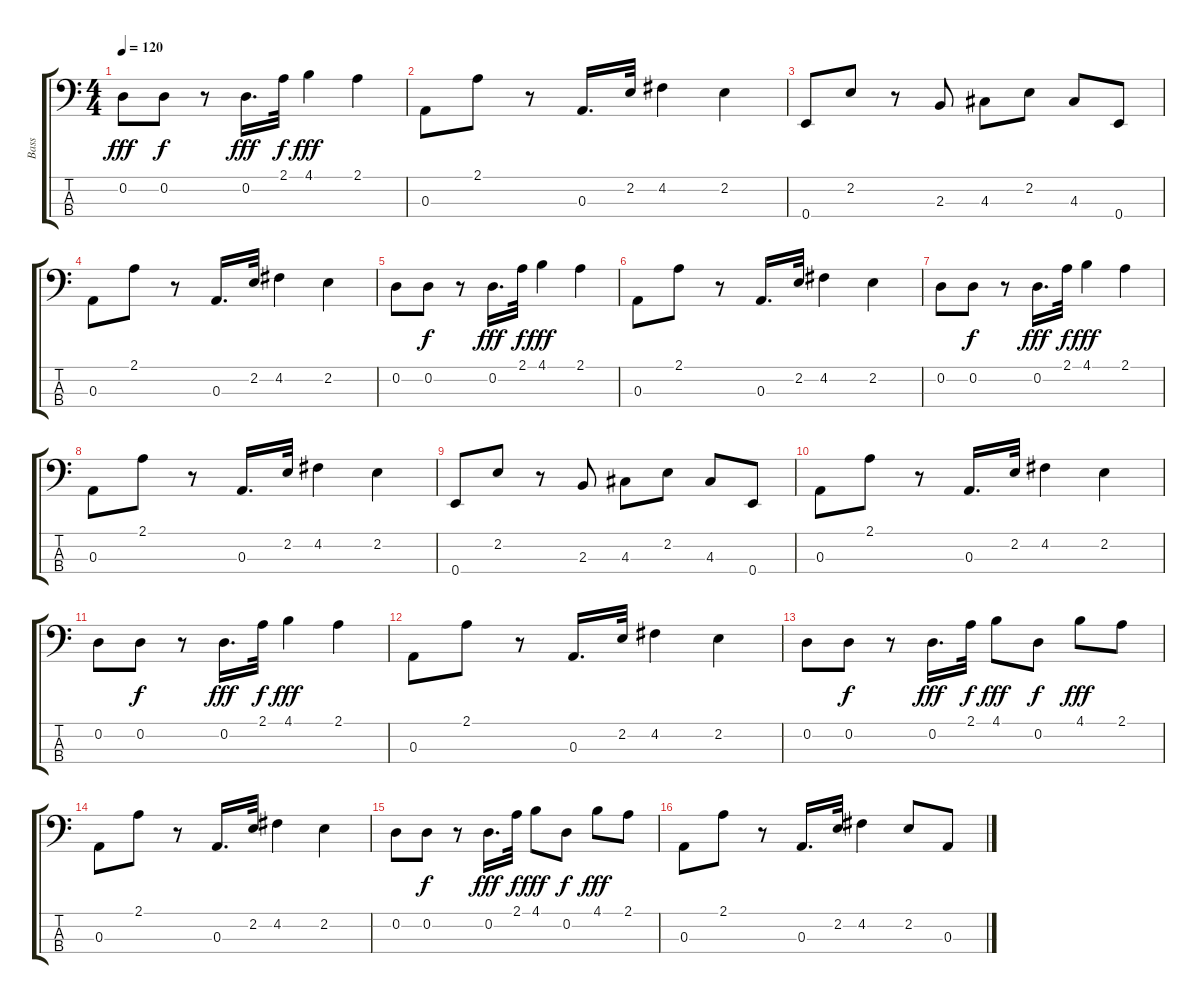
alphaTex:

\track ("Bass" "Bass") {instrument electricbassfinger}
\staff {score tabs}
\tuning (G2 D2 A1 E1) {hide}
\ts (4 4)
\tempo 120
\clef f4
\ks c
0.2.8{dy fff} 0.2.8{dy f} r.8 0.2.16{d dy fff} 2.1.32{dy f} 4.1.4{dy fff} 2.1.4 |
0.3.8 2.1.8 r.8 0.3.16{d} 2.2.32 4.2.4 2.2.4 |
0.4.8 2.2.8 r.8 2.3.8 4.3.8 2.2.8 4.3.8 0.4.8 |
0.3.8 2.1.8 r.8 0.3.16{d} 2.2.32 4.2.4 2.2.4 |
0.2.8 0.2.8{dy f} r.8 0.2.16{d dy fff} 2.1.32{dy f} 4.1.4{dy fff} 2.1.4 |
0.3.8 2.1.8 r.8 0.3.16{d} 2.2.32 4.2.4 2.2.4 |
0.2.8 0.2.8{dy f} r.8 0.2.16{d dy fff} 2.1.32{dy f} 4.1.4{dy fff} 2.1.4 |
0.3.8 2.1.8 r.8 0.3.16{d} 2.2.32 4.2.4 2.2.4 |
0.4.8 2.2.8 r.8 2.3.8 4.3.8 2.2.8 4.3.8 0.4.8 |
0.3.8 2.1.8 r.8 0.3.16{d} 2.2.32 4.2.4 2.2.4 |
0.2.8 0.2.8{dy f} r.8 0.2.16{d dy fff} 2.1.32{dy f} 4.1.4{dy fff} 2.1.4 |
0.3.8 2.1.8 r.8 0.3.16{d} 2.2.32 4.2.4 2.2.4 |
0.2.8 0.2.8{dy f} r.8 0.2.16{d dy fff} 2.1.32{dy f} 4.1.8{dy fff} 0.2.8{dy f} 4.1.8{dy fff} 2.1.8 |
0.3.8 2.1.8 r.8 0.3.16{d} 2.2.32 4.2.4 2.2.4 |
0.2.8 0.2.8{dy f} r.8 0.2.16{d dy fff} 2.1.32{dy f} 4.1.8{dy fff} 0.2.8{dy f} 4.1.8{dy fff} 2.1.8 |
0.3.8 2.1.8 r.8 0.3.16{d} 2.2.32 4.2.4 2.2.8 0.3.8
